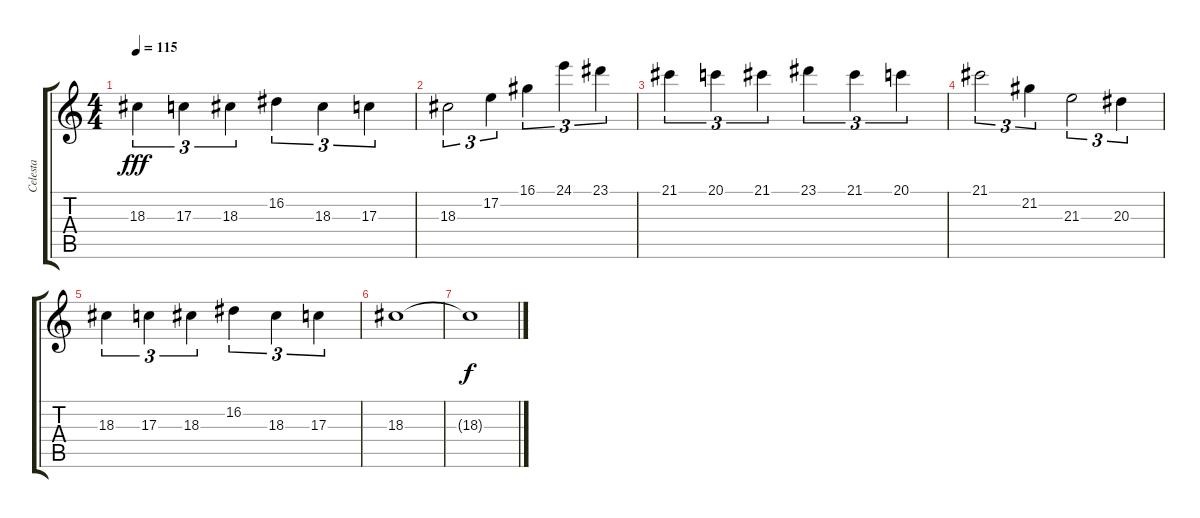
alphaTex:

\track ("Celesta" "Celesta") {instrument celesta}
\staff {score tabs}
\tuning (E4 B3 G3 D3 A2 E2) {hide}
\ts (4 4)
\tempo 115
\clef g2
\ks c
18.3.4{tu (3 2) dy fff} 17.3.4{tu (3 2)} 18.3.4{tu (3 2)} 16.2.4{tu (3 2)} 18.3.4{tu (3 2)} 17.3.4{tu (3 2)} |
18.3.2{tu (3 2)} 17.2.4{tu (3 2)} 16.1.4{tu (3 2)} 24.1.4{tu (3 2)} 23.1.4{tu (3 2)} |
21.1.4{tu (3 2)} 20.1.4{tu (3 2)} 21.1.4{tu (3 2)} 23.1.4{tu (3 2)} 21.1.4{tu (3 2)} 20.1.4{tu (3 2)} |
21.1.2{tu (3 2)} 21.2.4{tu (3 2)} 21.3.2{tu (3 2)} 20.3.4{tu (3 2)} |
18.3.4{tu (3 2)} 17.3.4{tu (3 2)} 18.3.4{tu (3 2)} 16.2.4{tu (3 2)} 18.3.4{tu (3 2)} 17.3.4{tu (3 2)} |
18.3.1 |
18.3{t}.1{dy f}
